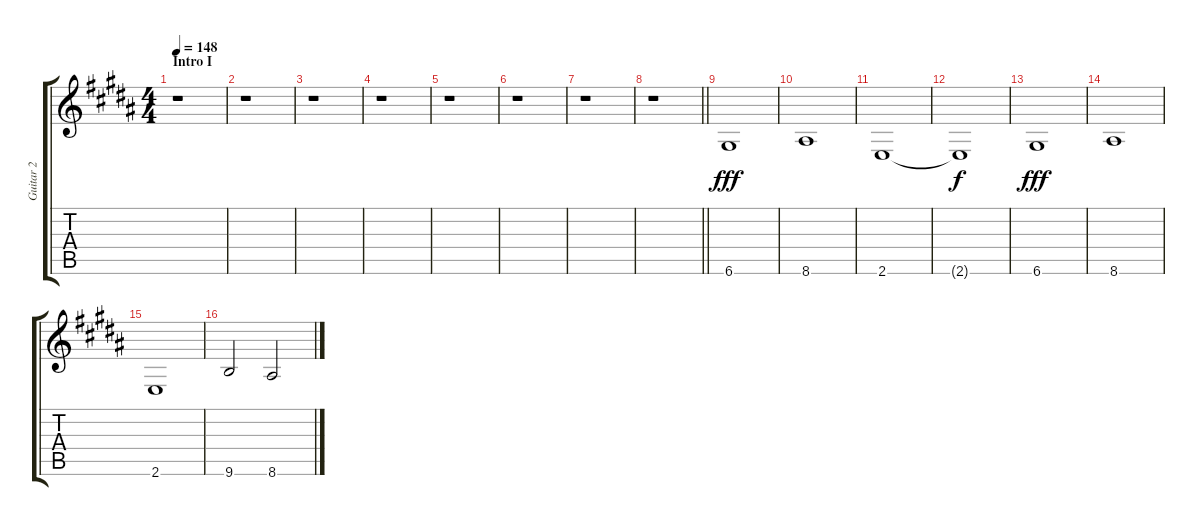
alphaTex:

\track ("Guitar 2" "Guitar 2") {instrument distortionguitar}
\staff {score tabs}
\tuning (E4 B3 G3 D3 A2 D2) {hide}
\ts (4 4)
\section ("" "Intro I")
\tempo 148
\clef g2
\ks b
r.1{dy fff instrument distortionguitar} |
r.1 |
r.1 |
r.1 |
r.1 |
r.1 |
r.1 |
\barLineRight lightlight
r.1 |
6.6.1 |
8.6.1 |
2.6.1 |
2.6{t}.1{dy f} |
6.6.1{dy fff} |
8.6.1 |
2.6.1 |
9.6.2 8.6.2
